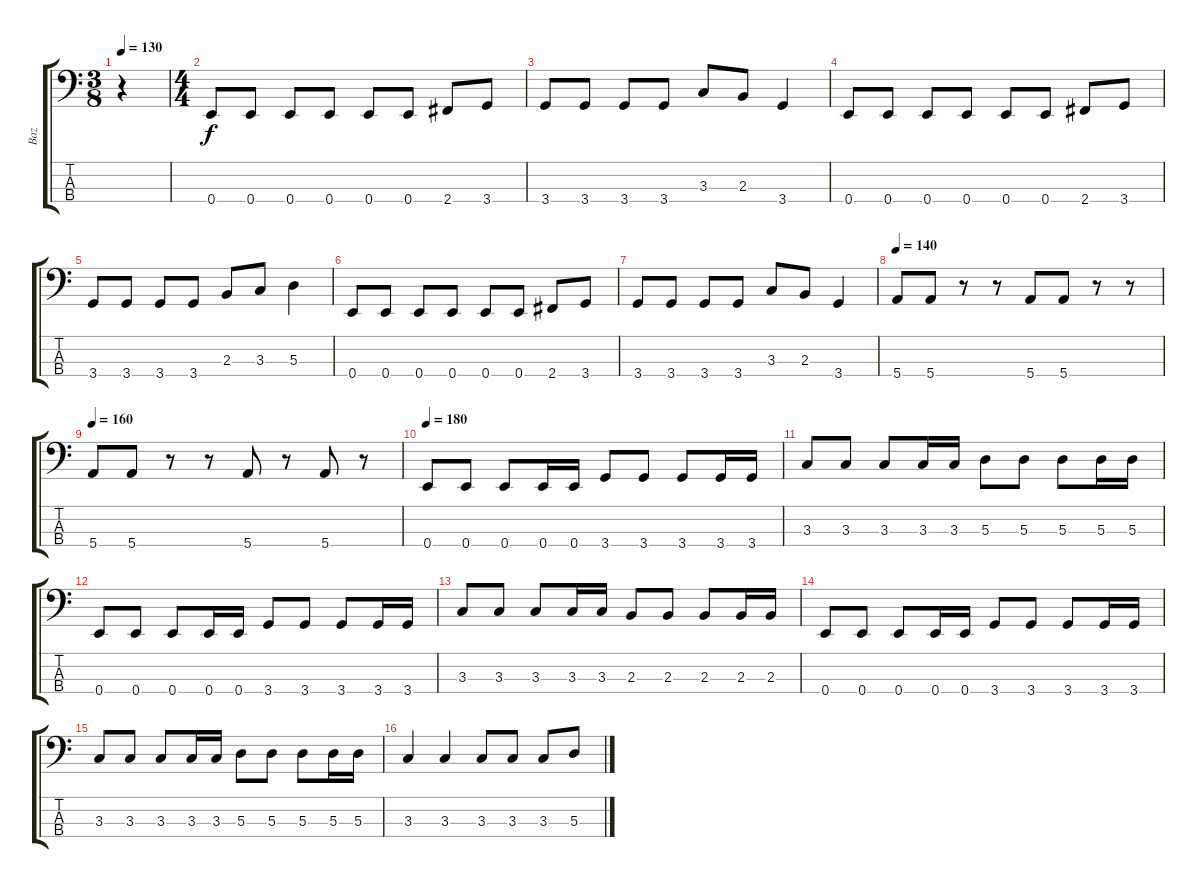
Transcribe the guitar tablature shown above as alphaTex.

\track ("Baz" "Baz") {instrument electricbassfinger}
\staff {score tabs}
\tuning (G2 D2 A1 E1) {hide}
\ts (3 8)
\tempo 130
\clef f4
\ks c
r.4{dy f instrument electricbassfinger} |
\ts (4 4)
0.4.8 0.4.8 0.4.8 0.4.8 0.4.8 0.4.8 2.4.8 3.4.8 |
3.4.8 3.4.8 3.4.8 3.4.8 3.3.8 2.3.8 3.4.4 |
0.4.8 0.4.8 0.4.8 0.4.8 0.4.8 0.4.8 2.4.8 3.4.8 |
3.4.8 3.4.8 3.4.8 3.4.8 2.3.8 3.3.8 5.3.4 |
0.4.8 0.4.8 0.4.8 0.4.8 0.4.8 0.4.8 2.4.8 3.4.8 |
3.4.8 3.4.8 3.4.8 3.4.8 3.3.8 2.3.8 3.4.4 |
\tempo 140
5.4.8 5.4.8 r.8 r.8 5.4.8 5.4.8 r.8 r.8 |
\tempo 160
5.4.8 5.4.8 r.8 r.8 5.4.8 r.8 5.4.8 r.8 |
\tempo 180
0.4.8 0.4.8 0.4.8 0.4.16 0.4.16 3.4.8 3.4.8 3.4.8 3.4.16 3.4.16 |
3.3.8 3.3.8 3.3.8 3.3.16 3.3.16 5.3.8 5.3.8 5.3.8 5.3.16 5.3.16 |
0.4.8 0.4.8 0.4.8 0.4.16 0.4.16 3.4.8 3.4.8 3.4.8 3.4.16 3.4.16 |
3.3.8 3.3.8 3.3.8 3.3.16 3.3.16 2.3.8 2.3.8 2.3.8 2.3.16 2.3.16 |
0.4.8 0.4.8 0.4.8 0.4.16 0.4.16 3.4.8 3.4.8 3.4.8 3.4.16 3.4.16 |
3.3.8 3.3.8 3.3.8 3.3.16 3.3.16 5.3.8 5.3.8 5.3.8 5.3.16 5.3.16 |
3.3.4 3.3.4 3.3.8 3.3.8 3.3.8 5.3.8
